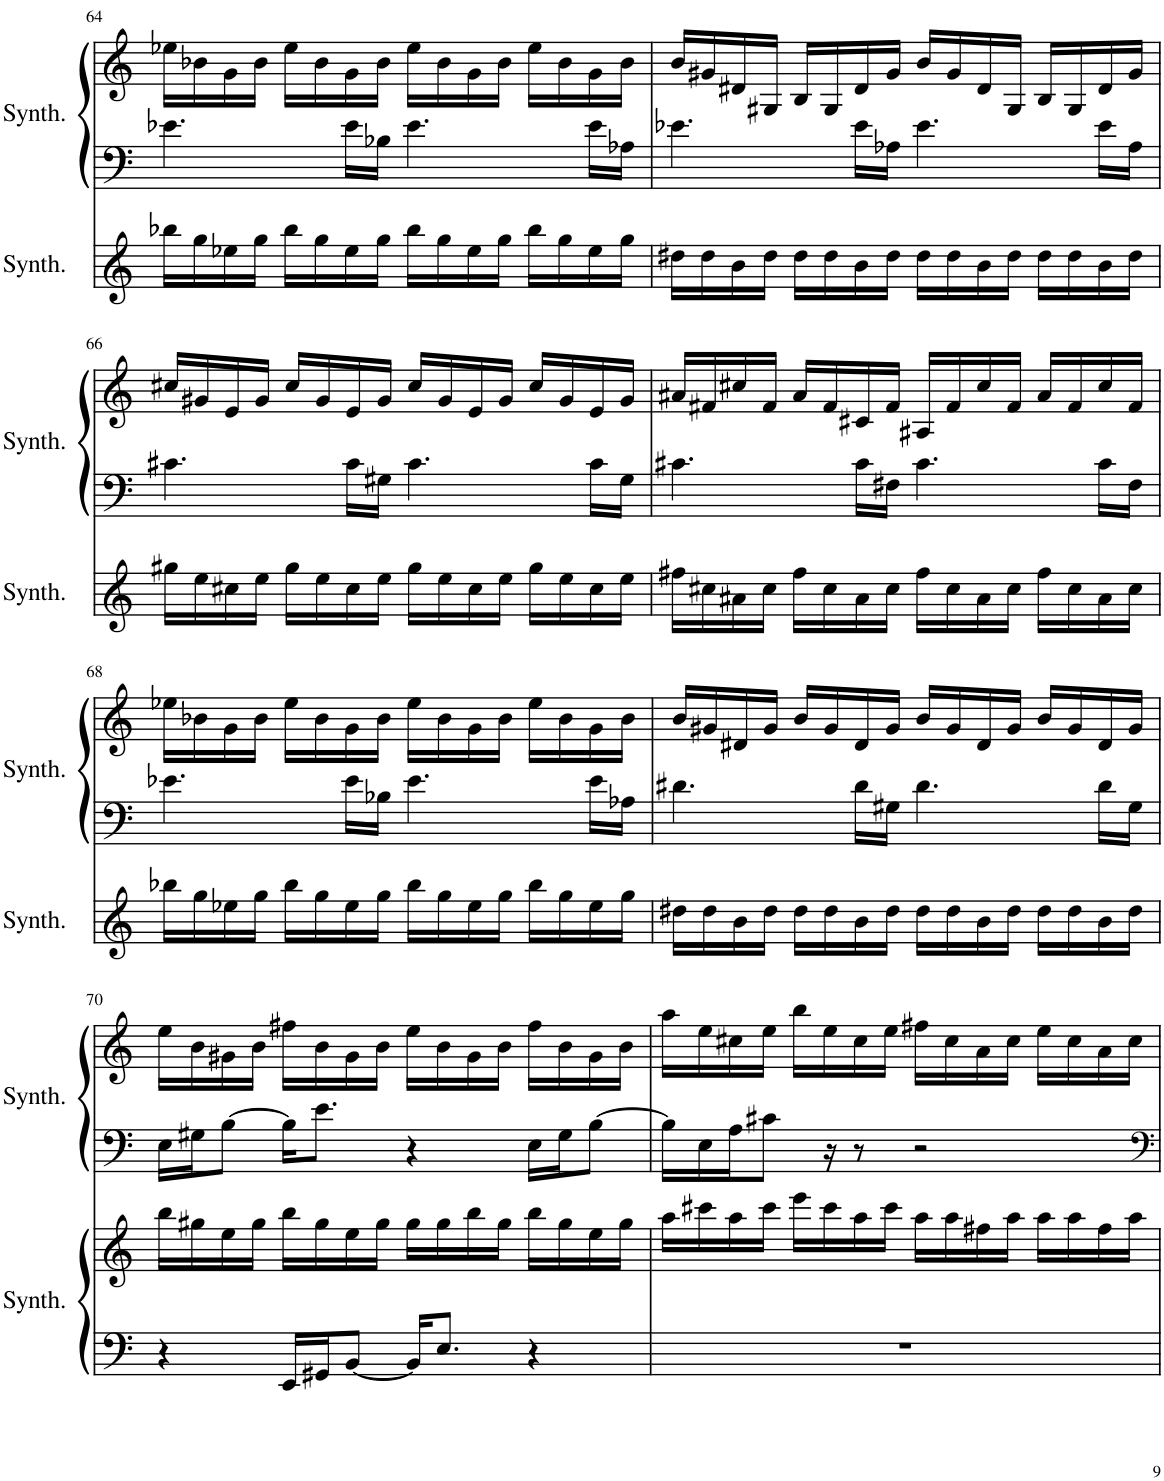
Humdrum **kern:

**kern	**kern	**kern	**kern
*part2	*part2	*part1	*part1
*staff4	*staff3	*staff2	*staff1
*I"Square Synthesizer	*	*I"Square Synthesizer	*
*I'Synth.	*	*I'Synth.	*
!!LO:PB:g=z
*clefF4	*clefG2	*clefF4	*clefG2
*k[]	*k[]	*k[]	*k[]
*M4/4	*M4/4	*M4/4	*M4/4
=64	=64	=64	=64
1r	16bb-X\LL	4.e-X\	16ee-X\LL
.	16gg\	.	16b-X\
.	16ee-X\	.	16g\
.	16gg\JJ	.	16b-\JJ
.	16bb-\LL	.	16ee-\LL
.	16gg\	.	16b-\
.	16ee-\	16e-\LL	16g\
.	16gg\JJ	16B-X\JJ	16b-\JJ
.	16bb-\LL	4.e-\	16ee-\LL
.	16gg\	.	16b-\
.	16ee-\	.	16g\
.	16gg\JJ	.	16b-\JJ
.	16bb-\LL	.	16ee-\LL
.	16gg\	.	16b-\
.	16ee-\	16e-\LL	16g\
.	16gg\JJ	16A-X\JJ	16b-\JJ
=65	=65	=65	=65
1r	16dd#X\LL	4.e-X\	16b/LL
.	16dd#\	.	16g#X/
.	16b\	.	16d#X/
.	16dd#\JJ	.	16G#X/JJ
.	16dd#\LL	.	16B/LL
.	16dd#\	.	16G#/
.	16b\	16e-\LL	16d#/
.	16dd#\JJ	16A-X\JJ	16g#/JJ
.	16dd#\LL	4.e-\	16b/LL
.	16dd#\	.	16g#/
.	16b\	.	16d#/
.	16dd#\JJ	.	16G#/JJ
.	16dd#\LL	.	16B/LL
.	16dd#\	.	16G#/
.	16b\	16e-\LL	16d#/
.	16dd#\JJ	16A-\JJ	16g#/JJ
!!LO:LB:g=z
=66	=66	=66	=66
1r	16gg#X\LL	4.c#X\	16cc#X/LL
.	16ee\	.	16g#X/
.	16cc#X\	.	16e/
.	16ee\JJ	.	16g#/JJ
.	16gg#\LL	.	16cc#/LL
.	16ee\	.	16g#/
.	16cc#\	16c#\LL	16e/
.	16ee\JJ	16G#X\JJ	16g#/JJ
.	16gg#\LL	4.c#\	16cc#/LL
.	16ee\	.	16g#/
.	16cc#\	.	16e/
.	16ee\JJ	.	16g#/JJ
.	16gg#\LL	.	16cc#/LL
.	16ee\	.	16g#/
.	16cc#\	16c#\LL	16e/
.	16ee\JJ	16G#\JJ	16g#/JJ
=67	=67	=67	=67
1r	16ff#X\LL	4.c#X\	16a#X/LL
.	16cc#X\	.	16f#X/
.	16a#X\	.	16cc#X/
.	16cc#\JJ	.	16f#/JJ
.	16ff#\LL	.	16a#/LL
.	16cc#\	.	16f#/
.	16a#\	16c#\LL	16c#X/
.	16cc#\JJ	16F#X\JJ	16f#/JJ
.	16ff#\LL	4.c#\	16A#X/LL
.	16cc#\	.	16f#/
.	16a#\	.	16cc#/
.	16cc#\JJ	.	16f#/JJ
.	16ff#\LL	.	16a#/LL
.	16cc#\	.	16f#/
.	16a#\	16c#\LL	16cc#/
.	16cc#\JJ	16F#\JJ	16f#/JJ
!!LO:LB:g=z
=68	=68	=68	=68
1r	16bb-X\LL	4.e-X\	16ee-X\LL
.	16gg\	.	16b-X\
.	16ee-X\	.	16g\
.	16gg\JJ	.	16b-\JJ
.	16bb-\LL	.	16ee-\LL
.	16gg\	.	16b-\
.	16ee-\	16e-\LL	16g\
.	16gg\JJ	16B-X\JJ	16b-\JJ
.	16bb-\LL	4.e-\	16ee-\LL
.	16gg\	.	16b-\
.	16ee-\	.	16g\
.	16gg\JJ	.	16b-\JJ
.	16bb-\LL	.	16ee-\LL
.	16gg\	.	16b-\
.	16ee-\	16e-\LL	16g\
.	16gg\JJ	16A-X\JJ	16b-\JJ
=69	=69	=69	=69
1r	16dd#X\LL	4.d#X\	16b/LL
.	16dd#\	.	16g#X/
.	16b\	.	16d#X/
.	16dd#\JJ	.	16g#/JJ
.	16dd#\LL	.	16b/LL
.	16dd#\	.	16g#/
.	16b\	16d#\LL	16d#/
.	16dd#\JJ	16G#X\JJ	16g#/JJ
.	16dd#\LL	4.d#\	16b/LL
.	16dd#\	.	16g#/
.	16b\	.	16d#/
.	16dd#\JJ	.	16g#/JJ
.	16dd#\LL	.	16b/LL
.	16dd#\	.	16g#/
.	16b\	16d#\LL	16d#/
.	16dd#\JJ	16G#\JJ	16g#/JJ
!!LO:LB:g=z
=70	=70	=70	=70
4r	16bb\LL	16E\LL	16ee\LL
.	16gg#X\	16G#X\J	16b\
.	16ee\	[8B\J	16g#X\
.	16gg#\JJ	.	16b\JJ
16EE/LL	16bb\LL	16B\KL]	16ff#X\LL
16GG#X/J	16gg#\	8.e\J	16b\
[8BB/J	16ee\	.	16g#\
.	16gg#\JJ	.	16b\JJ
16BB/KL]	16gg#\LL	4r	16ee\LL
8.E/J	16gg#\	.	16b\
.	16bb\	.	16g#\
.	16gg#\JJ	.	16b\JJ
4r	16bb\LL	16E\LL	16ff#\LL
.	16gg#\	16G#\J	16b\
.	16ee\	[8B\J	16g#\
.	16gg#\JJ	.	16b\JJ
=71	=71	=71	=71
1r	16aa\LL	16B\LL]	16aa\LL
.	16ccc#X\	16E\	16ee\
.	16aa\	16A\J	16cc#X\
.	16ccc#\JJ	8c#X\J	16ee\JJ
.	16eee\LL	.	16bb\LL
.	16ccc#\	16r	16ee\
.	16aa\	8r	16cc#\
.	16ccc#\JJ	.	16ee\JJ
.	16aa\LL	2r	16ff#X\LL
.	16aa\	.	16cc#\
.	16ff#X\	.	16a\
.	16aa\JJ	.	16cc#\JJ
.	16aa\LL	.	16ee\LL
.	16aa\	.	16cc#\
.	16ff#\	.	16a\
.	16aa\JJ	.	16cc#\JJ
=	=	=	=
*-	*-	*-	*-
